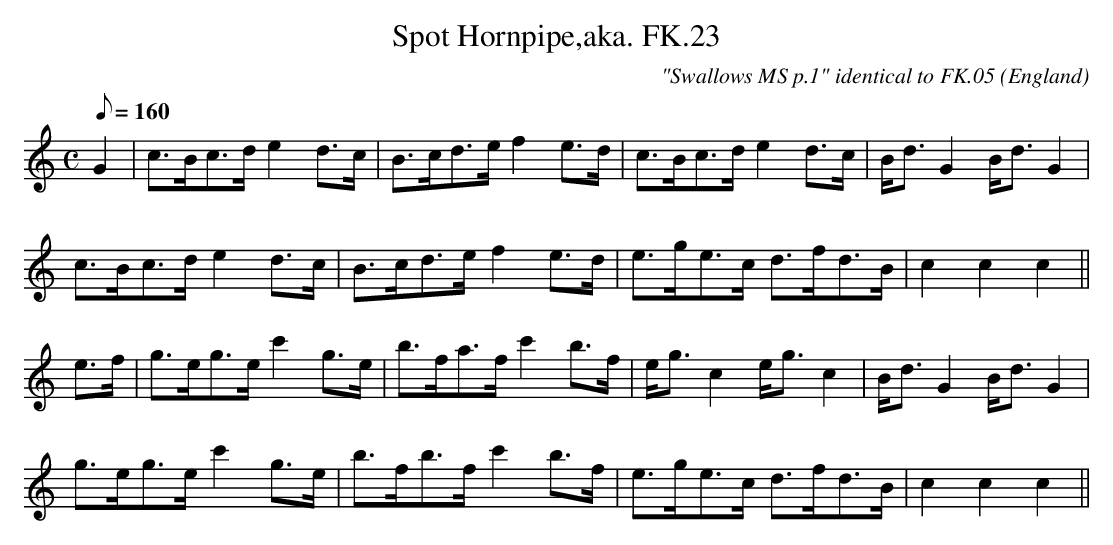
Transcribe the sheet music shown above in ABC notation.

X:1
T:Spot Hornpipe,aka. FK.23
M:C
L:1/8
Q:160
C:"Swallows MS p.1" identical to FK.05
O:England
K:C
G2 | c>Bc>d e2 d>c | B>cd>e f2 e>d | c>Bc>d e2 d>c | B<d G2 B<d G2 |!
 c>Bc>d e2 d>c |B>cd>e f2 e>d | e>ge>c d>fd>B | c2 c2 c2 ||!
e>f | g>eg>e c'2 g>e | b>fa>f c'2 b>f | e<g c2 e<g c2 | B<d G2 B<d G2 |!
g>eg>e c'2 g>e | b>fb>f c'2 b>f | e>ge>c d>fd>B | c2 c2 c2 ||
